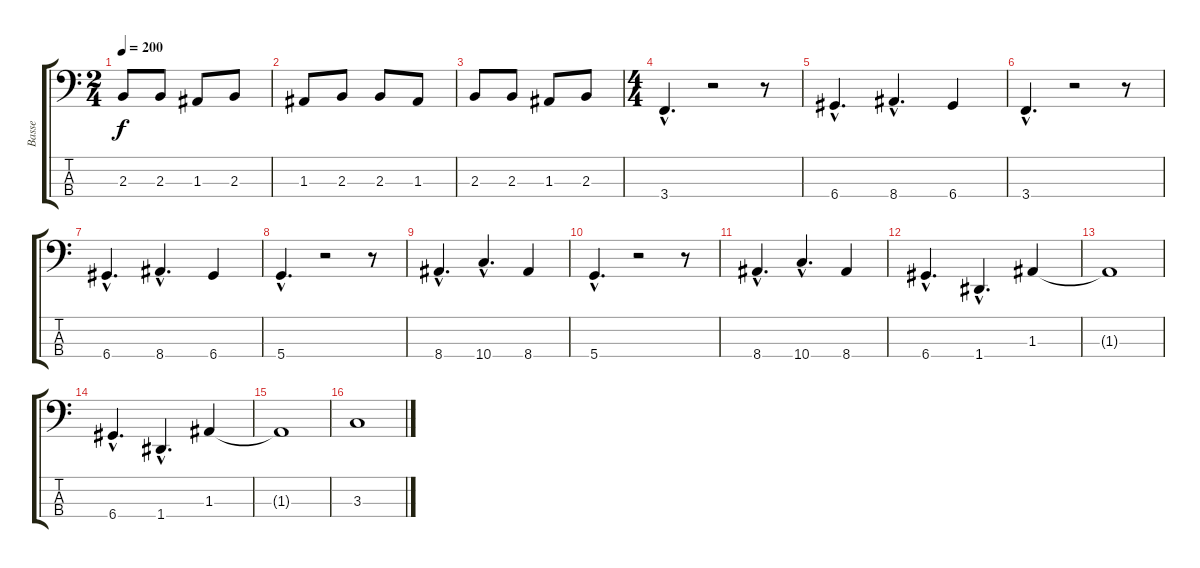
\track ("Basse" "Basse") {instrument electricbassfinger}
\staff {score tabs}
\tuning (G2 D2 A1 D1) {hide}
\ts (2 4)
\tempo 200
\clef f4
\ks c
2.3.8{dy f} 2.3.8 1.3.8 2.3.8 |
1.3.8 2.3.8 2.3.8 1.3.8 |
2.3.8 2.3.8 1.3.8 2.3.8 |
\ts (4 4)
3.4{hac}.4{d} r.2 r.8 |
6.4{hac}.4{d} 8.4{hac}.4{d} 6.4.4 |
3.4{hac}.4{d} r.2 r.8 |
6.4{hac}.4{d} 8.4{hac}.4{d} 6.4.4 |
5.4{hac}.4{d} r.2 r.8 |
8.4{hac}.4{d} 10.4{hac}.4{d} 8.4.4 |
5.4{hac}.4{d} r.2 r.8 |
8.4{hac}.4{d} 10.4{hac}.4{d} 8.4.4 |
6.4{hac}.4{d} 1.4{hac}.4{d} 1.3.4 |
1.3{t}.1 |
6.4{hac}.4{d} 1.4{hac}.4{d} 1.3.4 |
1.3{t}.1 |
3.3.1
